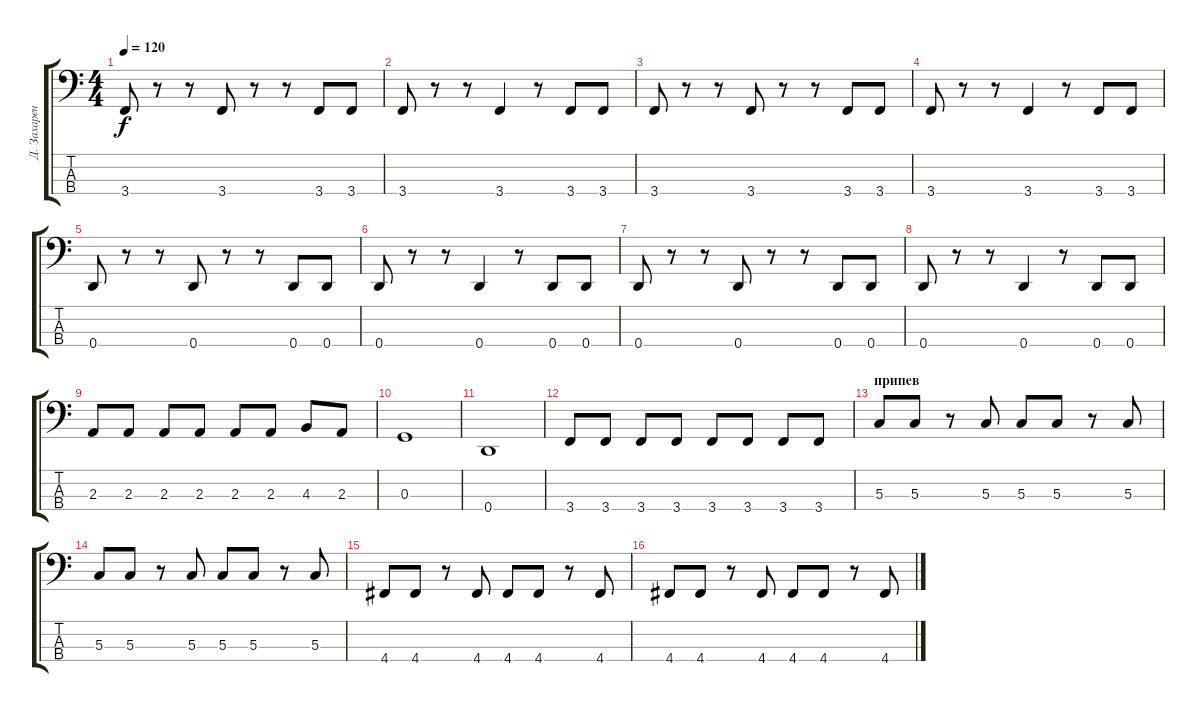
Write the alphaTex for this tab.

\track ("Д. Захаренков" "Д. Захарен") {instrument electricbassfinger}
\staff {score tabs}
\tuning (F2 C2 G1 D1) {hide}
\ts (4 4)
\tempo 120
\clef f4
\ks c
3.4.8{dy f} r.8 r.8 3.4.8 r.8 r.8 3.4.8 3.4.8 |
3.4.8 r.8 r.8 3.4.4 r.8 3.4.8 3.4.8 |
3.4.8 r.8 r.8 3.4.8 r.8 r.8 3.4.8 3.4.8 |
3.4.8 r.8 r.8 3.4.4 r.8 3.4.8 3.4.8 |
0.4.8 r.8 r.8 0.4.8 r.8 r.8 0.4.8 0.4.8 |
0.4.8 r.8 r.8 0.4.4 r.8 0.4.8 0.4.8 |
0.4.8 r.8 r.8 0.4.8 r.8 r.8 0.4.8 0.4.8 |
0.4.8 r.8 r.8 0.4.4 r.8 0.4.8 0.4.8 |
2.3.8 2.3.8 2.3.8 2.3.8 2.3.8 2.3.8 4.3.8 2.3.8 |
0.3.1 |
0.4.1 |
3.4.8 3.4.8 3.4.8 3.4.8 3.4.8 3.4.8 3.4.8 3.4.8 |
\section ("" "припев")
5.3.8 5.3.8 r.8 5.3.8 5.3.8 5.3.8 r.8 5.3.8 |
5.3.8 5.3.8 r.8 5.3.8 5.3.8 5.3.8 r.8 5.3.8 |
4.4.8 4.4.8 r.8 4.4.8 4.4.8 4.4.8 r.8 4.4.8 |
4.4.8 4.4.8 r.8 4.4.8 4.4.8 4.4.8 r.8 4.4.8
